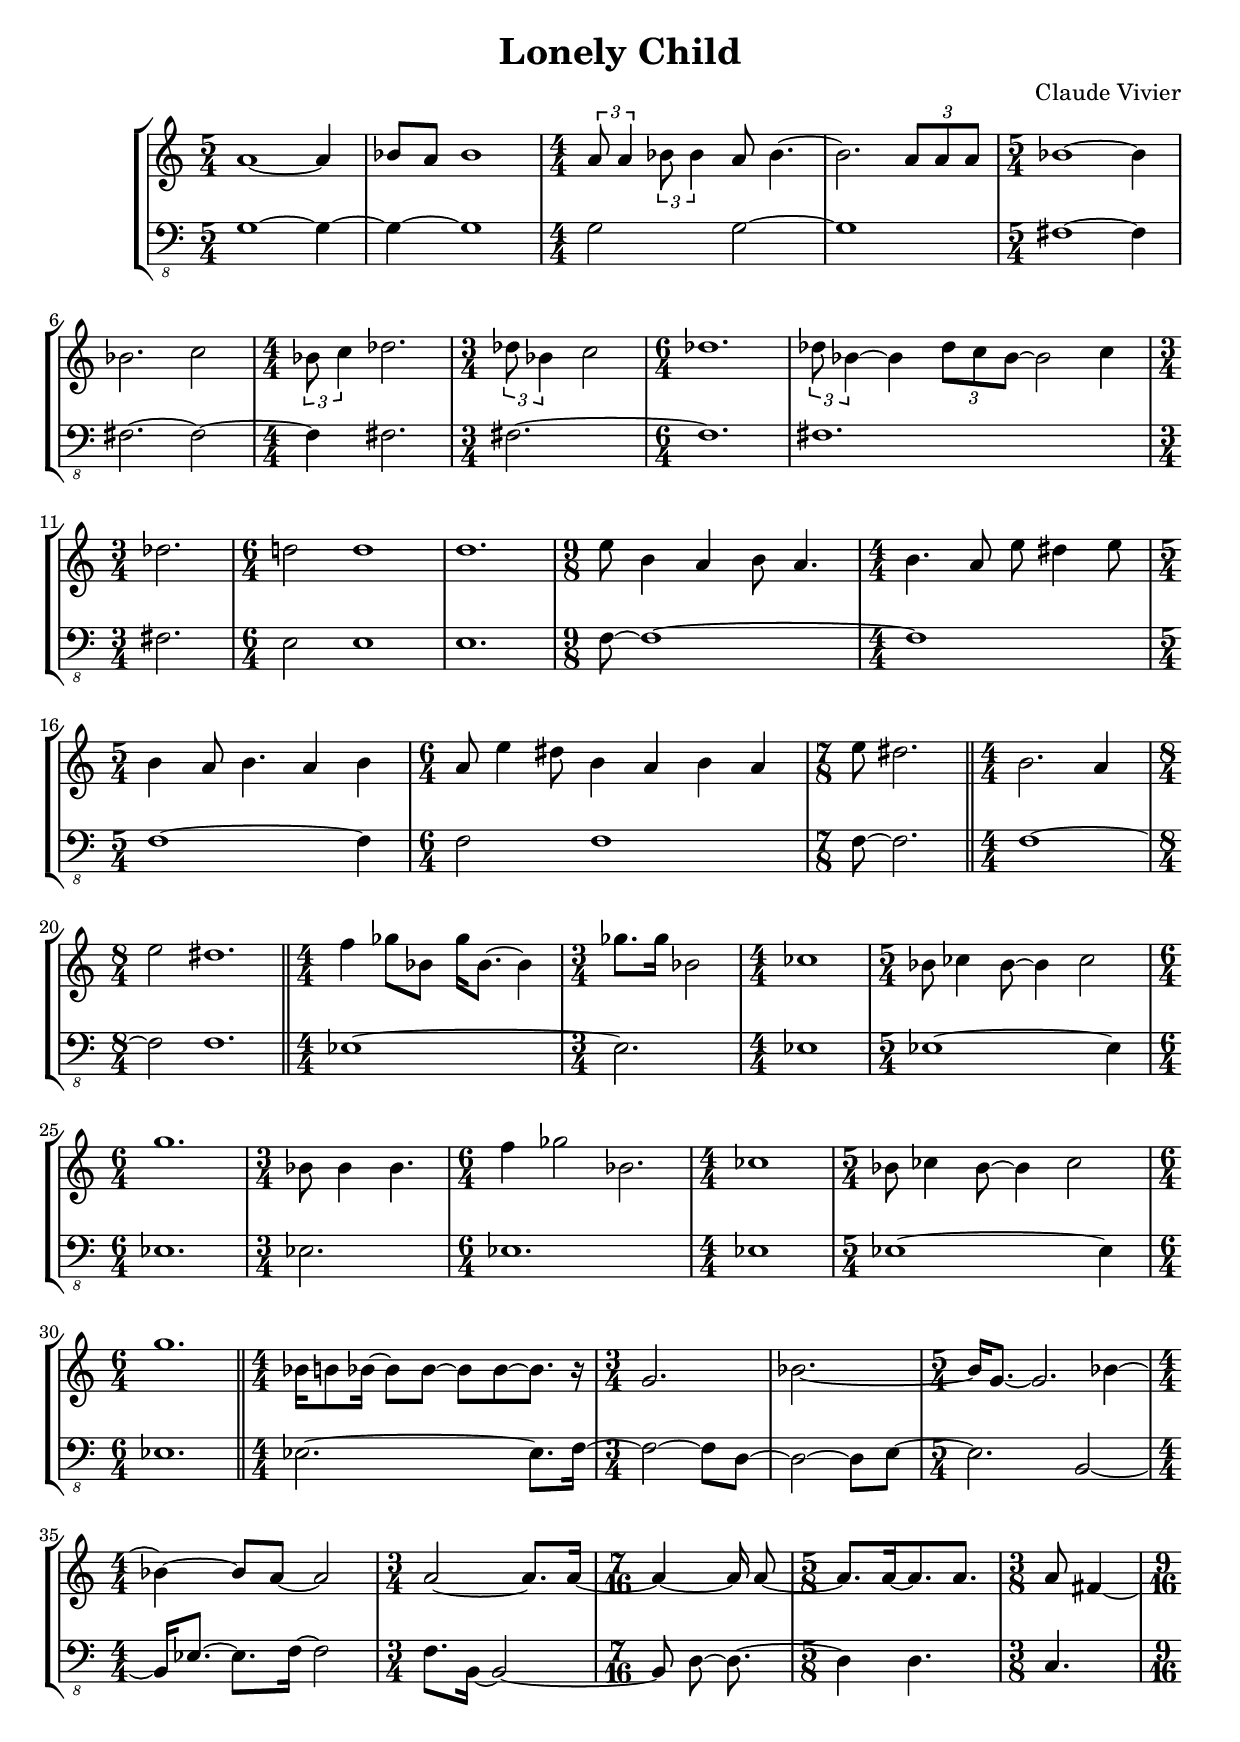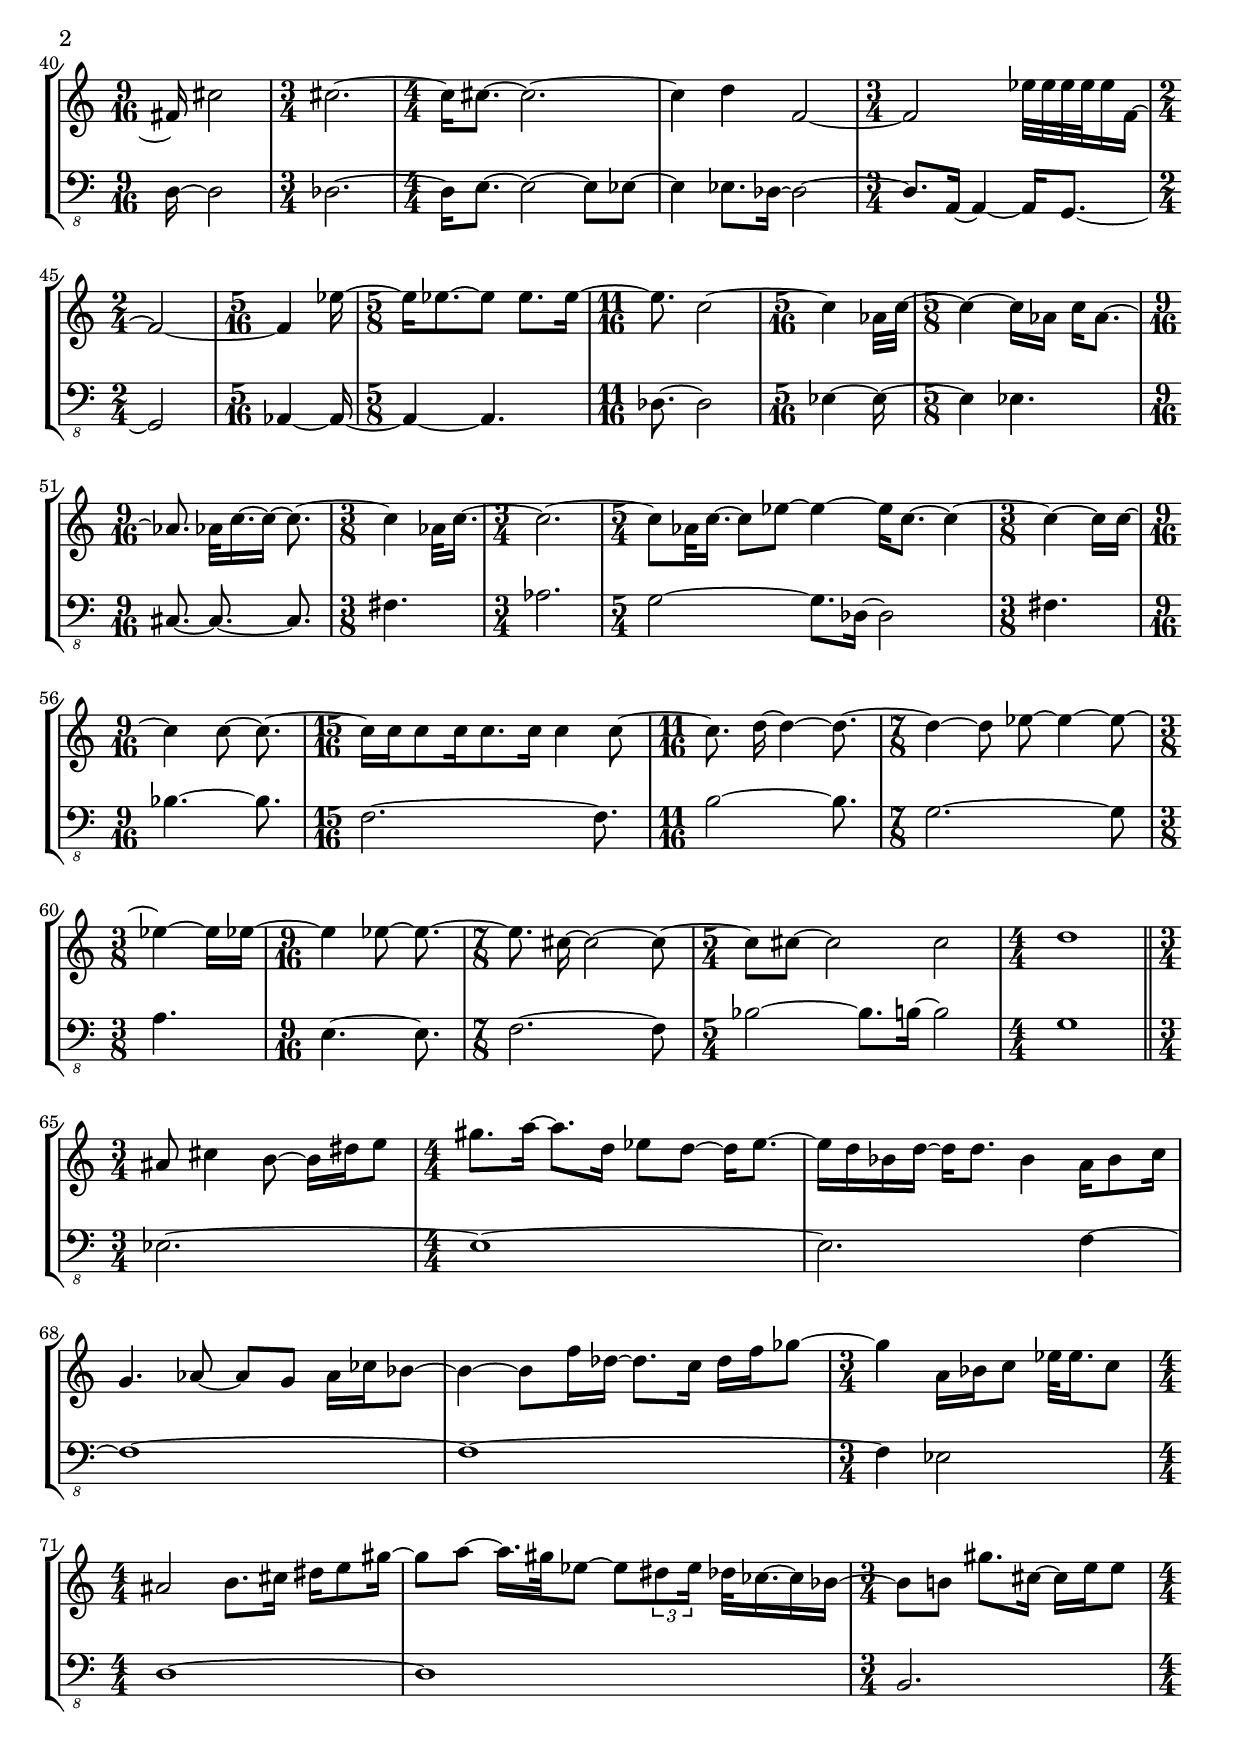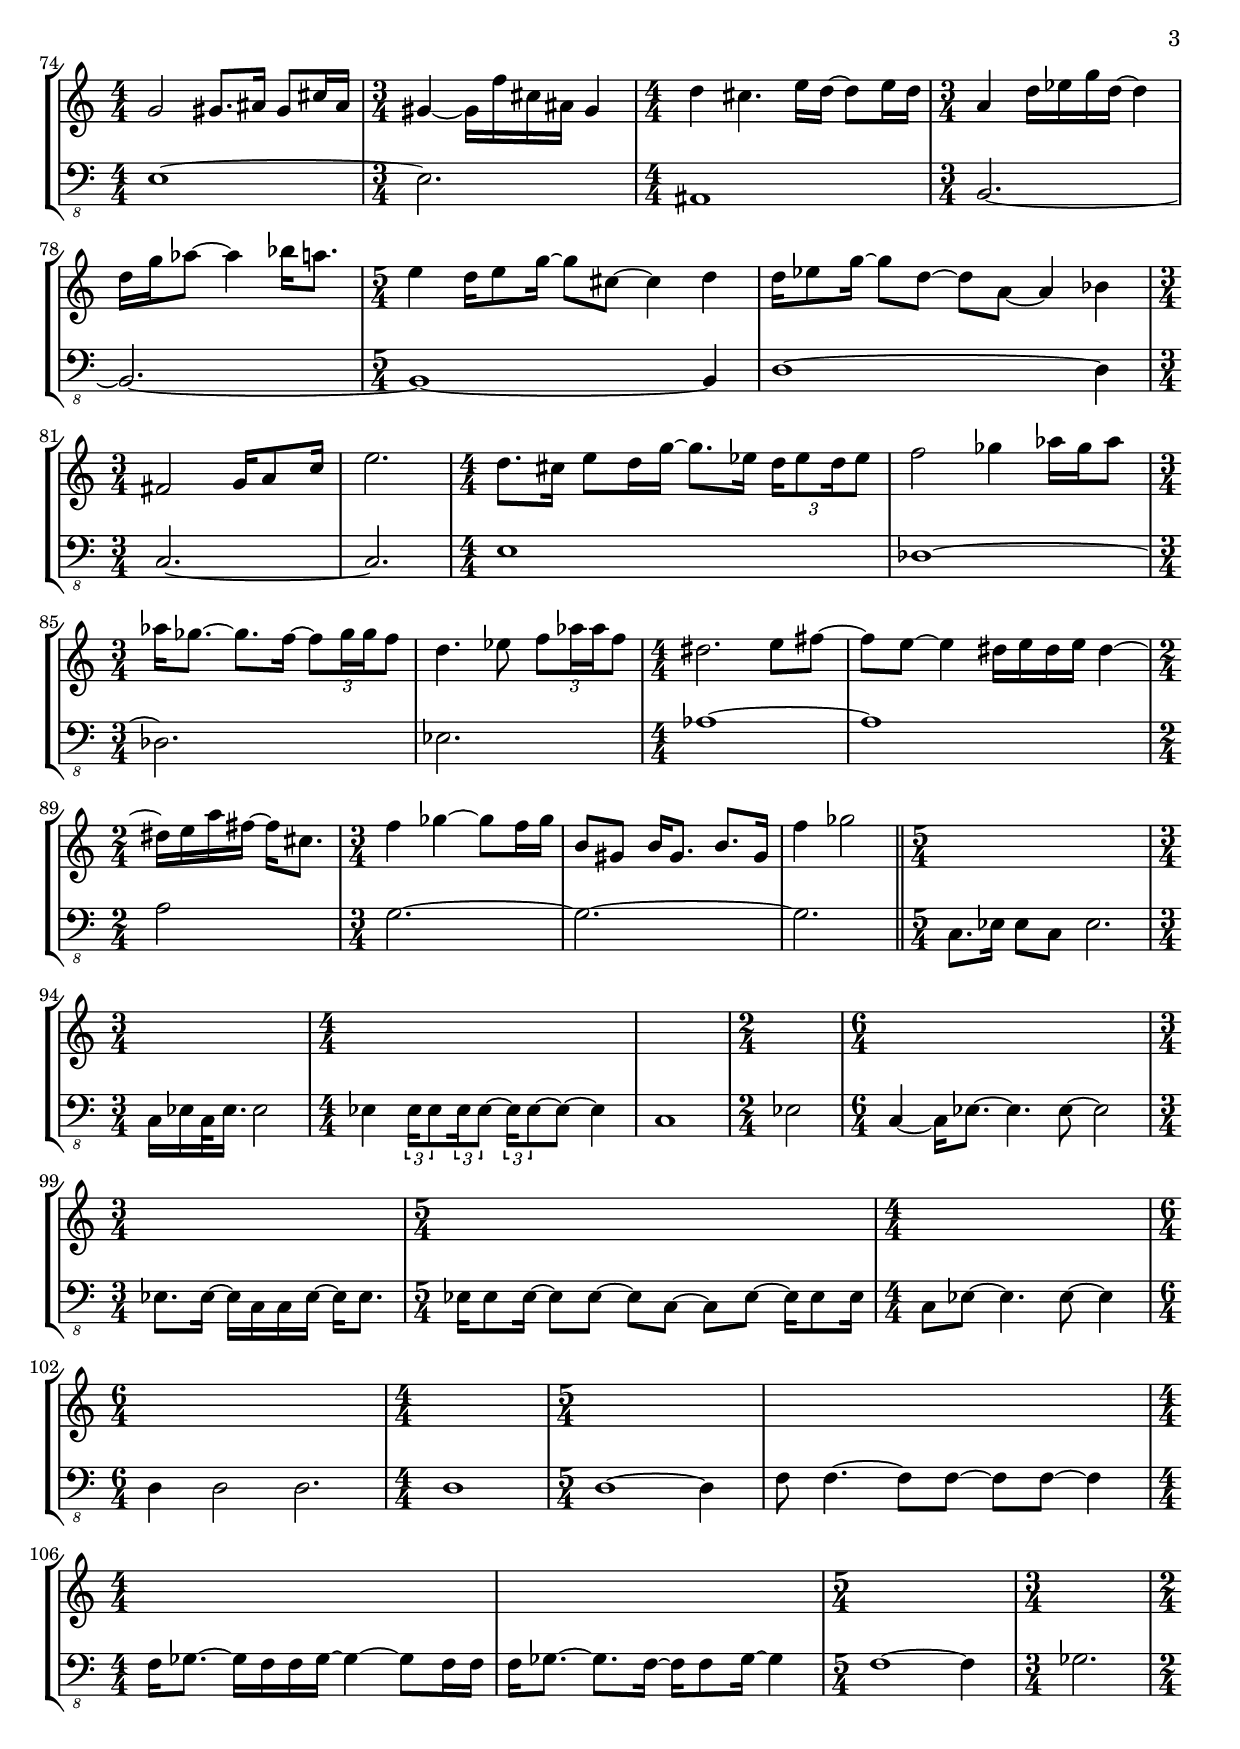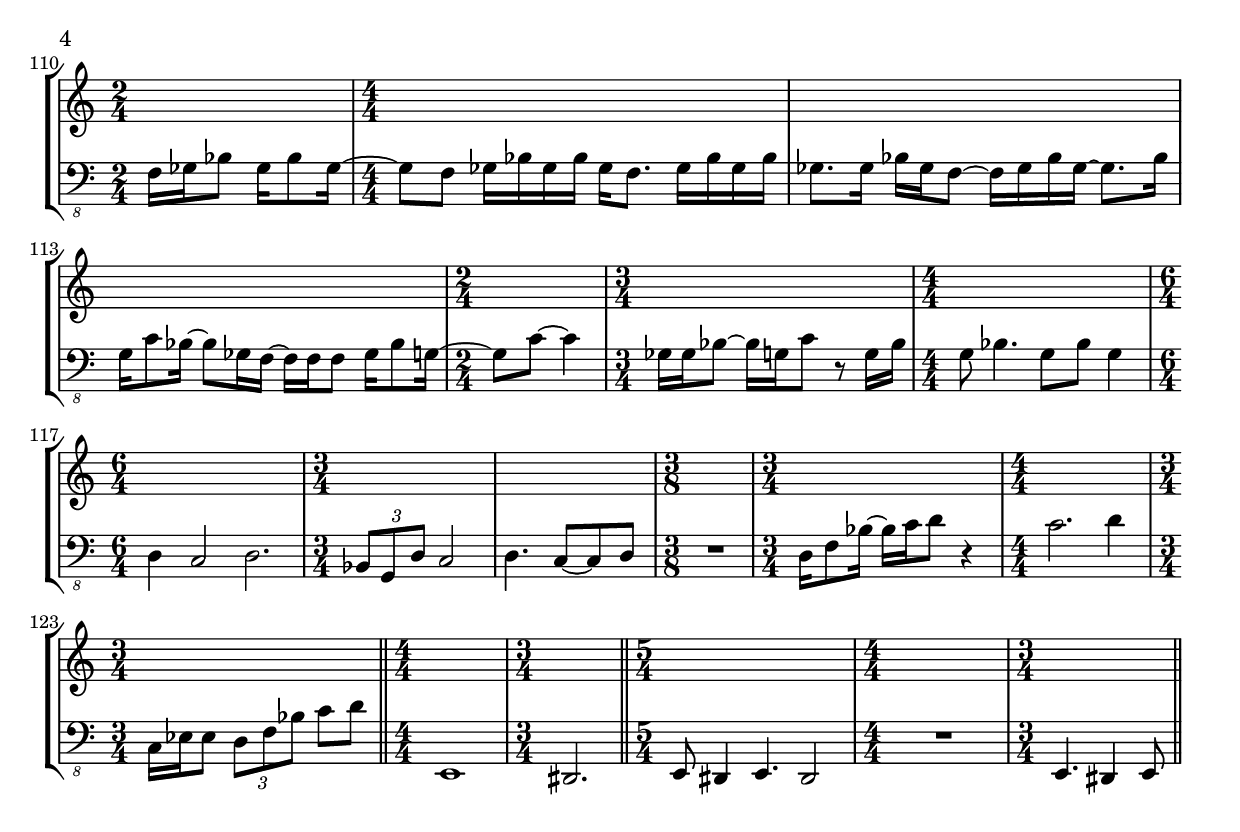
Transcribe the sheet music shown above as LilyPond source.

\version "2.24.0"
\language "english"

\header {
  title = "Lonely Child"
  composer = "Claude Vivier"
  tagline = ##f
}

structure = {
  \time 5/4
  s1 s4
  s1 s4
  \time 4/4
  s1 * 2
  \time 5/4
  s1 s4

  s1 s4
  \time 4/4
  s1
  \time 3/4
  s2.
  \time 6/4
  s1 s2
  s1 s2

  \time 3/4
  s2.
  \time 6/4
  s1 s2
  s1 s2
  \time 9/8
  s1 s8
  \time 4/4
  s1

  \time 5/4
  s1 s4
  \time 6/4
  s1 s2
  \time 7/8
  s2. s8

  \bar "||"

  \time 4/4
  s1
  \time 8/4
  s1 * 2

  \bar "||"

  \time 4/4
  s1
  \time 3/4
  s2.
  \time 4/4
  s1
  \time 5/4
  s1 s4
  \time 6/4
  s1 s2
  \time 3/4
  s2.
  \time 6/4
  s1 s2
  \time 4/4
  s1
  \time 5/4
  s1 s4
  \time 6/4
  s1 s2

  \bar "||"

  \time 4/4
  s1 |
  \time 3/4
  s2. * 2|
  \time 5/4
  s1 s4
  \time 4/4
  s1
  \time 3/4
  s2.
  \time 7/16
  s4 s16 * 3
  \time 5/8
  s2 s8
  \time 3/8
  s4 s8
  \time 9/16
  s2 s16
  \time 3/4
  s2 s4
  \time 4/4
  s1 * 2
  \time 3/4
  s2 s4
  \time 2/4
  s2
  \time 5/16
  s4 s16
  \time 5/8
  s2 s8
  \time 11/16
  s2 s16 * 3
  \time 5/16
  s4 s16
  \time 5/8
  s2 s8
  \time 9/16
  s2 s16
  \time 3/8
  s4 s8
  \time 3/4
  s2 s4
  \time 5/4
  s1 s4
  \time 3/8
  s4 s8
  \time 9/16
  s2 s16
  \time 15/16
  s2. s16 * 3
  \time 11/16
  s2 s16 * 3
  \time 7/8
  s2. s8
  \time 3/8
  s4 s8
  \time 9/16
  s2 s16
  \time 7/8
  s2. s8
  \time 5/4
  s1 s4
  \time 4/4
  s1

  \bar "||"

  \time 3/4
  s2.
  \time 4/4
  s1 * 4
  \time 3/4
  s2.
  \time 4/4
  s1 * 2
  \time 3/4
  s2.
  \time 4/4
  s1
  \time 3/4
  s2.
  \time 4/4
  s1
  \time 3/4
  s2. * 2
  \time 5/4
  s1 s4
  s1 s4
  \time 3/4
  s2. * 2
  \time 4/4
  s1 * 2
  \time 3/4
  s2. * 2
  \time 4/4
  s1 * 2
  \time 2/4
  s2
  \time 3/4
  s2. * 3

  \bar "||"

  \time 5/4
  s1 s4
  \time 3/4
  s2.
  \time 4/4
  s1 * 2
  \time 2/4
  s2
  \time 6/4
  s1.
  \time 3/4
  s2.
  \time 5/4
  s1 s4
  \time 4/4
  s1
  \time 6/4
  s1.
  \time 4/4
  s1
  \time 5/4
  s1 s4
  s1 s4
  \time 4/4
  s1 * 2
  \time 5/4
  s1 s4
  \time 3/4
  s2.
  \time 2/4
  s2
  \time 4/4
  s1 * 3
  \time 2/4
  s2
  \time 3/4
  s2.
  \time 4/4
  s1
  \time 6/4
  s1.
  \time 3/4
  s2. * 2
  \time 3/8
  s4.
  \time 3/4
  s2.
  \time 4/4
  s1
  \time 3/4
  s2.

  \bar "||"

  \time 4/4
  s1
  \time 3/4
  s2.

  \bar "||"

  \time 5/4
  s1 s4
  \time 4/4
  s1
  \time 3/4
  s2.

  \bar "||"
}

melody = \relative c'' {
  a1~ a4
  bf8 a bf1
  \tuplet 3/2 { a8 a4 } \tuplet 3/2 { bf8 bf4 } a8 bf4.~
  bf2. \tuplet 3/2 { a8 a a }
  bf1 ~ bf4

  bf2. c2
  \tuplet 3/2 { bf8 c4 } df2.
  \tuplet 3/2 { df8 bf4 } c2
  df1.
  \tuplet 3/2 { df8 bf4~ } bf \tuplet 3/2 { df8 c bf~ } bf2 c4

  df2.
  d!2 d1
  d1.
  e8 b4 a b8 a4.
  b4. a8 e' ds4 e8

  b4 a8 b4. a4 b
  a8 e'4 ds8 b4 a b a
  e'8 ds2.

  b2. a4
  e'2 ds1.

  f4 gf8 bf, gf'16 bf,8.~ bf4
  gf'8. gf16 bf,2
  cf1
  bf8 cf4 bf8~ bf4 cf2
  g'1.
  bf,8 bf4 bf4.
  f'4 gf2 bf,2.
  cf1
  bf8 cf4 bf8~ bf4 cf2
  g'1.

  bf,16 b8 bf16 ~ bf8 bf ~ bf bf ~ bf8. r16
  g2.
  bf2. ~
  bf16 g8. ~ g2. bf4 ~
  bf4 ~ bf8 a ~ a2
  a2 ~ a8. a16 ~
  a4 ~ a16 a8 ~
  a8. a16 ~ a8. a
  a8 fs4 ~
  fs16 cs'2
  cs2. ~
  cs16 cs8. ~ cs2. ~
  cs4 d f,2 ~
  f2 ef'32 ef ef ef ef16 f, ~
  f2 ~
  f4 ef'16 ~
  ef16 ef8. ~ ef8 ef8. ef16 ~
  ef8. c2 ~
  c4 af32 c ~
  c4 ~ c16 af c af8. ~
  af8. af32 c16. ~ c16 ~ c8. ~
  c4 af32 c16. ~
  c2. ~
  c8 af32 c16. ~ c8 ef ~ ef4 ~ ef16 c8. ~ c4 ~
  c4 ~ c16 c ~
  c4 c8 ~ c8. ~
  c16 c c8 c16 c8. c16 c4 c8 ~
  c8. d16 ~ d4 ~ d8. ~
  d4 ~ d8 ef ~ ef4 ~ ef8 ~
  ef4 ~ ef16 ef ~
  ef4 ef8 ~ ef8. ~
  ef8. cs16 ~ cs2 ~ cs8 ~
  cs8 cs ~ cs2 cs
  d1

  as8 cs4 b8 ~ b16 ds e8
  gs8. a16 ~ a8. d,16 ef8 d ~ d16 ef8. ~
  ef16 d bf d ~ d d8. bf4 a16 bf8 c16
  g4. af8 ~ af g af16 cf bf8 ~
  bf4 ~ bf8 f'16 df ~ df8. c16 df f gf8 ~
  gf4 a,16 bf c8 ef32 ef16. c8
  as2 b8. cs16 ds e8 gs16 ~
  gs8 a ~ a16. gs32 ef8 ~ ef \tuplet 3/2 { ds ef16 } df32 cf16. ~ cf16 bf ~
  bf8 b gs'8. cs,16 ~ cs e e8
  g,2 gs8. as16 gs8 cs16 as
  gs4 ~ gs16 f' cs as gs4
  d'4 cs4. e16 d ~ d8 e16 d
  a4
  d16 ef g d ~ d4
  d16 g af8 ~ af4 bf16 a8.
  e4 d16 e8 g16 ~ g8 cs, ~ cs4 d

  d16 ef8 g16 ~ g8 d ~ d a ~ a4 bf
  fs2 g16 a8 c16
  e2.
  d8. cs16 e8 d16 g ~ g8. ef16 \tuplet 3/2 { d16 ef8 d16 ef8 }
  f2 gf4 af16 gf af8
  af16 gf8. ~ gf f16 ~ \tuplet 3/2 { f8 gf16 gf f8 }
  d4. ef8 \tuplet 3/2 { f af16 af f8 }
  ds2. e8 fs ~
  fs e ~ e4 ds16 e ds e ds4 ~
  ds16 e a fs ~ fs cs8.
  f4 gf ~ gf8 f16 gf
  b,8 gs b16 gs8. b gs16
  f'4 gf2
}

bass = \relative c {
  \clef "bass_8"

  g1~ g4~
  g~ g1
  g2 g~
  g1
  fs~ fs4

  fs2. ~ fs2 ~
  fs4 fs2.
  fs~
  fs1.
  fs1.

  fs2.
  e2 e1
  e1.
  f8~ f1~
  f

  f1 ~ f4
  f2 f1
  f8 ~ f2.
  f1 ~
  f2 f1.

  ef1 ~
  ef2.
  ef1
  ef1 ~ ef4
  ef1.
  ef2.
  ef1.
  ef1
  ef1 ~ ef4
  ef1.

  ef2. ~ ef8. f16 ~
  f2 ~ f8 d ~
  d2 ~ d8 e ~
  e2. b2 ~
  b16 ef8. ~ ef f16 ~ f2
  f8. b,16 ~ b2 ~
  b8 d ~ d8. ~
  d4 d4.
  c4.
  d16 ~ d2
  df2. ~
  df16 e8. ~ e2 ~ e8 ef ~
  ef4 ef8. df16 ~ df2 ~
  df8. a16 ~ a4 ~ a16 g8. ~
  g2
  af4 ~ af16 ~
  af4 ~ af4.
  df8. ~ df2
  ef4 ~ ef16 ~
  ef4 ef4.
  cs8.~ cs ~ cs
  fs4.
  af2.
  g2 ~ g8. df16 ~ df2
  fs4.
  bf4. ~ bf8.
  f2. ~ f8.
  b2 ~ b8.
  g2. ~ g8
  a4.
  e4. ~ e8.
  f2. ~ f8
  bf2 ~ bf8. b16 ~ b2
  g1

  ef2. ~
  ef1 ~
  ef2. f4 ~
  f1 ~
  f1 ~
  f4 ef2
  d1 ~
  d1
  b2.
  e1 ~
  e2.
  as,1
  b2. ~
  b2. ~
  b1 ~ b4
  d1 ~ d4
  c2. ~
  c2.
  e1
  df1 ~
  df2.
  ef2.
  af1 ~
  af1
  a2
  g2. ~
  g2. ~
  g2.

  c,8. ef16 ef8 c ef2.
  c16 ef c32 ef16. ef2
  ef4
  \tuplet 3/2 { ef16 ef8 }
  \tuplet 3/2 { ef16 ef8 ~ }
  \tuplet 3/2 { ef16 ef8 ~ }
  ef8 ~ ef4
  c1
  ef2
  c4 ~ c16 ef8. ~ ef4. ef8 ~ ef2
  ef8. ef16 ~ ef c c ef ~ ef ef8.
  ef16 ef8 ef16 ~ ef8 ef ~ ef c ~ c ef ~ ef16 ef8 ef16
  c8 ef ~ ef4. ef8 ~ ef4
  d4 d2 d2.
  d1
  d1 ~ d4
  f8 f4. ~ f8 f ~ f f~ f4
  f16 gf8. ~ gf16 f f gf ~ gf4 ~ gf8 f16 f
  f gf8. ~ gf f16 ~ f f8 gf16 ~ gf4
  f1 ~ f4
  gf2.
  f16 gf bf8 gf16 bf8 gf16 ~
  gf8 f gf16 bf gf bf gf f8. gf16 bf gf bf
  gf8. gf16 bf gf f8 ~ f16 gf bf gf ~ gf8. bf16
  g16 c8 bf16 ~ bf8 gf16 f ~ f f f8 gf16 bf8 g16 ~
  g8 c ~ c4
  gf16 gf bf8 ~ bf16 g c8 r g16 bf
  g8 bf4. g8 bf g4
  d4 c2 d2.
  \tuplet 3/2 { bf8 g d' } c2
  d4. c8 ~ c d
  R4.
  d16 f8 bf16 ~ bf c d8 r4
  c2. d4
  c,16 ef ef8 \tuplet 3/2 { d f bf } c d

  e,,1
  ds2.

  e8 ds4 e4. ds2
  R1
  e4. ds4 e8
}

melody = {
  <<
    \melody
    \structure
  >>
}

bass = {
  <<
    \bass
    \structure
  >>
}

\score {
  \new StaffGroup {
    \numericTimeSignature
    <<
      \new Staff = "melody" {
        \melody
      }
      \new Staff = "bass" {
        \bass
      }
    >>
  }
}
